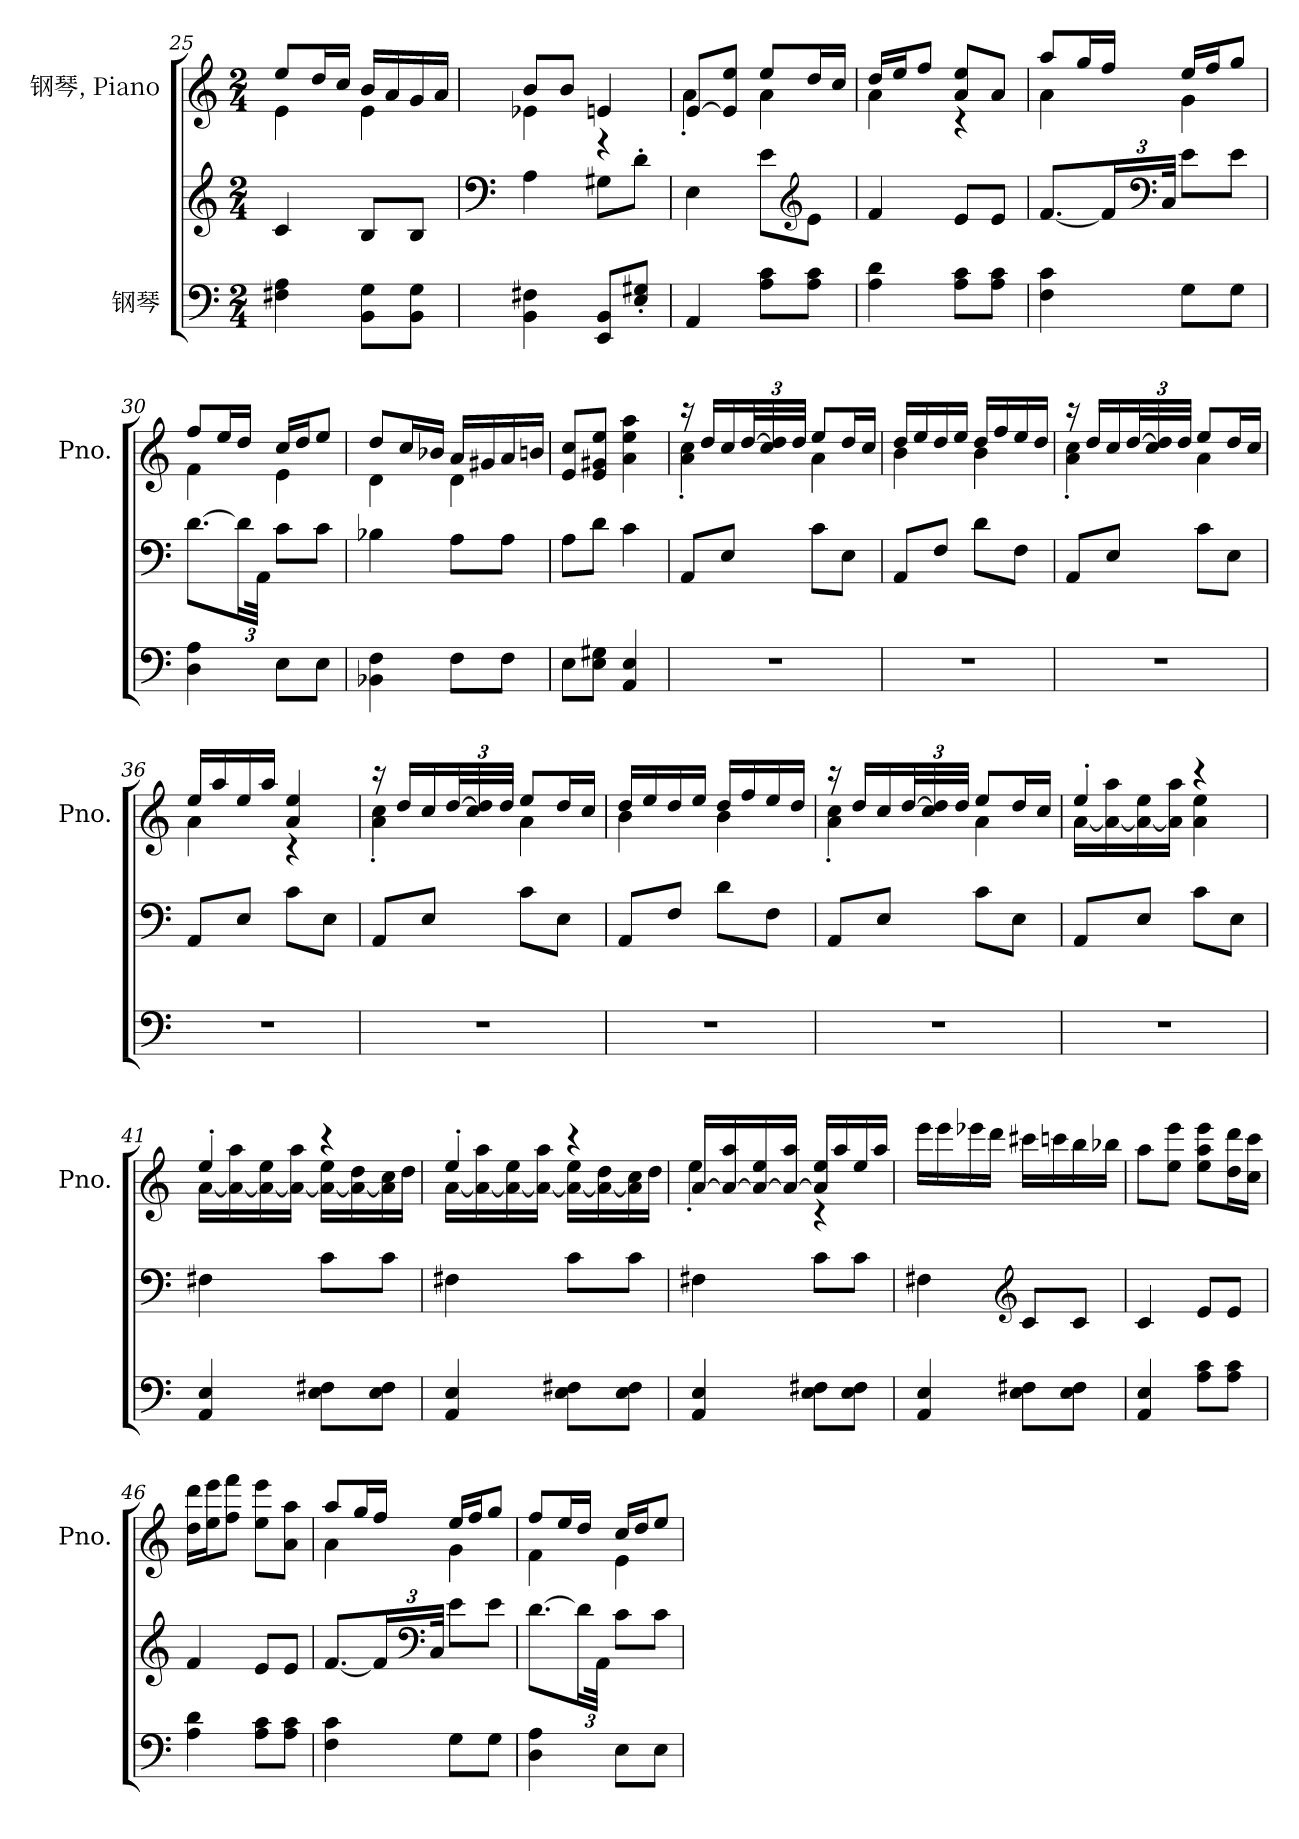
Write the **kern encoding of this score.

**kern	**kern	**kern
*part2	*part2	*part1
*staff3	*staff2	*staff1
*I"钢琴	*	*I"钢琴, Piano
*	*	*I'Pno.
*clefF4	*clefG2	*clefG2
*k[]	*k[]	*k[]
*M2/4	*M2/4	*M2/4
=25	=25	=25
*	*	*^
4F#X\ 4A\	4c/	8ee/L	4e\
.	.	16dd/L	.
.	.	16cc/JJ	.
8BB\ 8G\L	8B/L	16b/LL	4e\
.	.	16a/	.
8BB\ 8G\J	8B/J	16g/	.
.	.	16a/JJ	.
!!LO:LB:g=z	!!
=26	=26	=26	=26
*	*clefF4	*	*
4BB\ 4F#X\	4A\	8b/L	4e-X\
.	.	8b/J	.
8EE/ 8BB/L	8G#X\L	4en/	4r
8E/' 8G#X/'J	8d'\J	.	.
=27	=27	=27	=27
4AA/	4E\	[8e/L	4a'\
.	.	8e/] 8ee/J	.
8A\ 8c\L	8e\L	8ee/L	4a\
*	*clefG2	*	*
8A\ 8c\J	8e\J	16dd/L	.
.	.	16cc/JJ	.
=28	=28	=28	=28
4A\ 4d\	4f/	16dd/LL	4a\
.	.	16ee/J	.
.	.	8ff/J	.
8A\ 8c\L	8e/L	8a/ 8ee/L	4r
8A\ 8c\J	8e/J	8a/J	.
=29	=29	=29	=29
4F\ 4c\	[8.f/L	8aa/L	4a\
.	.	16gg/L	.
*	*Xbrackettup	*	*
.	24f/L]	16ff/JJ	.
*	*clefF4	*	*
.	48C/JJk	.	.
8G\L	8e\L	16ee/LL	4g\
.	.	16ff/J	.
8G\J	8e\J	8gg/J	.
=30	=30	=30	=30
4D\ 4A\	[8.d\L	8ff/L	4f\
.	.	16ee/L	.
.	24d\L]	16dd/JJ	.
.	48AA\JJk	.	.
8E\L	8c\L	16cc/LL	4e\
.	.	16dd/J	.
8E\J	8c\J	8ee/J	.
!!LO:LB:g=z	!!
=31	=31	=31	=31
4BB-X\ 4F\	4B-X\	8dd/L	4d\
.	.	16cc/L	.
.	.	16b-X/JJ	.
8F\L	8A\L	16a/LL	4d\
.	.	16g#X/	.
8F\J	8A\J	16a/	.
.	.	16bn/JJ	.
*	*	*v	*v
=32	=32	=32
8E\L	8A\L	8e/ 8cc/L
8E\ 8G#X\J	8d\J	8e/ 8g#X/ 8ee/J
4AA/ 4E/	4c\	4a\ 4ee\ 4aa\
=33	=33	=33
*	*	*^
2r	8AA/L	16r	4a\' 4cc\'
.	.	16dd/LL	.
.	8E/J	16cc/	.
*	*	*Xbrackettup	*
.	.	[48dd/L	.
.	.	48cc/ 48dd/]	.
.	.	48dd/JJJ	.
.	8c\L	8ee/L	4a\
.	8E\J	16dd/L	.
.	.	16cc/JJ	.
=34	=34	=34	=34
2r	8AA/L	16dd/LL	4b\
.	.	16ee/	.
.	8F/J	16dd/	.
.	.	16ee/JJ	.
.	8d\L	16dd/LL	4b\
.	.	16ff/	.
.	8F\J	16ee/	.
.	.	16dd/JJ	.
!!LO:LB:g=z	!!
=35	=35	=35	=35
2r	8AA/L	16r	4a\' 4cc\'
.	.	16dd/LL	.
.	8E/J	16cc/	.
.	.	[48dd/L	.
.	.	48cc/ 48dd/]	.
.	.	48dd/JJJ	.
.	8c\L	8ee/L	4a\
.	8E\J	16dd/L	.
.	.	16cc/JJ	.
=36	=36	=36	=36
2r	8AA/L	16ee/LL	4a\
.	.	16aa/	.
.	8E/J	16ee/	.
.	.	16aa/JJ	.
.	8c\L	4a/ 4ee/	4r
.	8E\J	.	.
=37	=37	=37	=37
2r	8AA/L	16r	4a\' 4cc\'
.	.	16dd/LL	.
.	8E/J	16cc/	.
.	.	[48dd/L	.
.	.	48cc/ 48dd/]	.
.	.	48dd/JJJ	.
.	8c\L	8ee/L	4a\
.	8E\J	16dd/L	.
.	.	16cc/JJ	.
=38	=38	=38	=38
2r	8AA/L	16dd/LL	4b\
.	.	16ee/	.
.	8F/J	16dd/	.
.	.	16ee/JJ	.
.	8d\L	16dd/LL	4b\
.	.	16ff/	.
.	8F\J	16ee/	.
.	.	16dd/JJ	.
!!LO:PB:g=z	!!
=39	=39	=39	=39
2r	8AA/L	16r	4a\' 4cc\'
.	.	16dd/LL	.
.	8E/J	16cc/	.
.	.	[48dd/L	.
.	.	48cc/ 48dd/]	.
.	.	48dd/JJJ	.
.	8c\L	8ee/L	4a\
.	8E\J	16dd/L	.
.	.	16cc/JJ	.
=40	=40	=40	=40
2r	8AA/L	4ee'/	[16a\LL
.	.	.	16a\_ 16aa\
.	8E/J	.	16a\_ 16ee\
.	.	.	16a\] 16aa\JJ
.	8c\L	4r	4a\ 4ee\
.	8E\J	.	.
=41	=41	=41	=41
*	*	*MM115	*
4AA/ 4E/	4F#X\	4ee'/	[16a\LL
.	.	.	16a\_ 16aa\
.	.	.	16a\_ 16ee\
.	.	.	16a\_ 16aa\JJ
8E\ 8F#X\L	8c\L	4r	16a\_ 16ee\LL
.	.	.	16a\_ 16dd\
8E\ 8F#\J	8c\J	.	16a\] 16cc\
.	.	.	16dd\JJ
!!LO:LB:g=z	!!
=42	=42	=42	=42
4AA/ 4E/	4F#X\	4ee'/	[16a\LL
.	.	.	16a\_ 16aa\
.	.	.	16a\_ 16ee\
.	.	.	16a\_ 16aa\JJ
8E\ 8F#X\L	8c\L	4r	16a\_ 16ee\LL
.	.	.	16a\_ 16dd\
8E\ 8F#\J	8c\J	.	16a\] 16cc\
.	.	.	16dd\JJ
=43	=43	=43	=43
4AA/ 4E/	4F#X\	[16a/LL	4ee'\
.	.	16a/_ 16aa/	.
.	.	16a/_ 16ee/	.
.	.	16a/_ 16aa/JJ	.
8E\ 8F#X\L	8c\L	16a/] 16ee/LL	4r
.	.	16aa/	.
8E\ 8F#\J	8c\J	16ee/	.
.	.	16aa/JJ	.
*	*	*v	*v
=44	=44	=44
4AA/ 4E/	4F#X\	16eee\LL
.	.	16eee\
.	.	16eee-X\
.	.	16ddd\JJ
*	*clefG2	*
8E\ 8F#X\L	8c/L	16ccc#X\LL
*	*	*MM115
.	.	16cccn\
8E\ 8F#\J	8c/J	16bb\
.	.	16bb-X\JJ
!!LO:LB:g=z
=45	=45	=45
*	*	*MM120
4AA/ 4E/	4c/	8aa\L
.	.	8ee\ 8eee\J
8A\ 8c\L	8e/L	8ee\ 8aa\ 8eee\L
8A\ 8c\J	8e/J	16dd\ 16ddd\L
.	.	16cc\ 16ccc\JJ
=46	=46	=46
4A\ 4d\	4f/	16dd\ 16ddd\LL
.	.	16ee\ 16eee\J
.	.	8ff\ 8fff\J
8A\ 8c\L	8e/L	8ee\ 8eee\L
8A\ 8c\J	8e/J	8a\ 8aa\J
=47	=47	=47
*	*	*^
4F\ 4c\	[8.f/L	8aa/L	4a\
.	.	16gg/L	.
.	24f/L]	16ff/JJ	.
*	*clefF4	*	*
.	48C/JJk	.	.
8G\L	8e\L	16ee/LL	4g\
.	.	16ff/J	.
8G\J	8e\J	8gg/J	.
=48	=48	=48	=48
4D\ 4A\	[8.d\L	8ff/L	4f\
.	.	16ee/L	.
.	24d\L]	16dd/JJ	.
.	48AA\JJk	.	.
8E\L	8c\L	16cc/LL	4e\
.	.	16dd/J	.
8E\J	8c\J	8ee/J	.
*	*	*v	*v
=	=	=
*-	*-	*-
